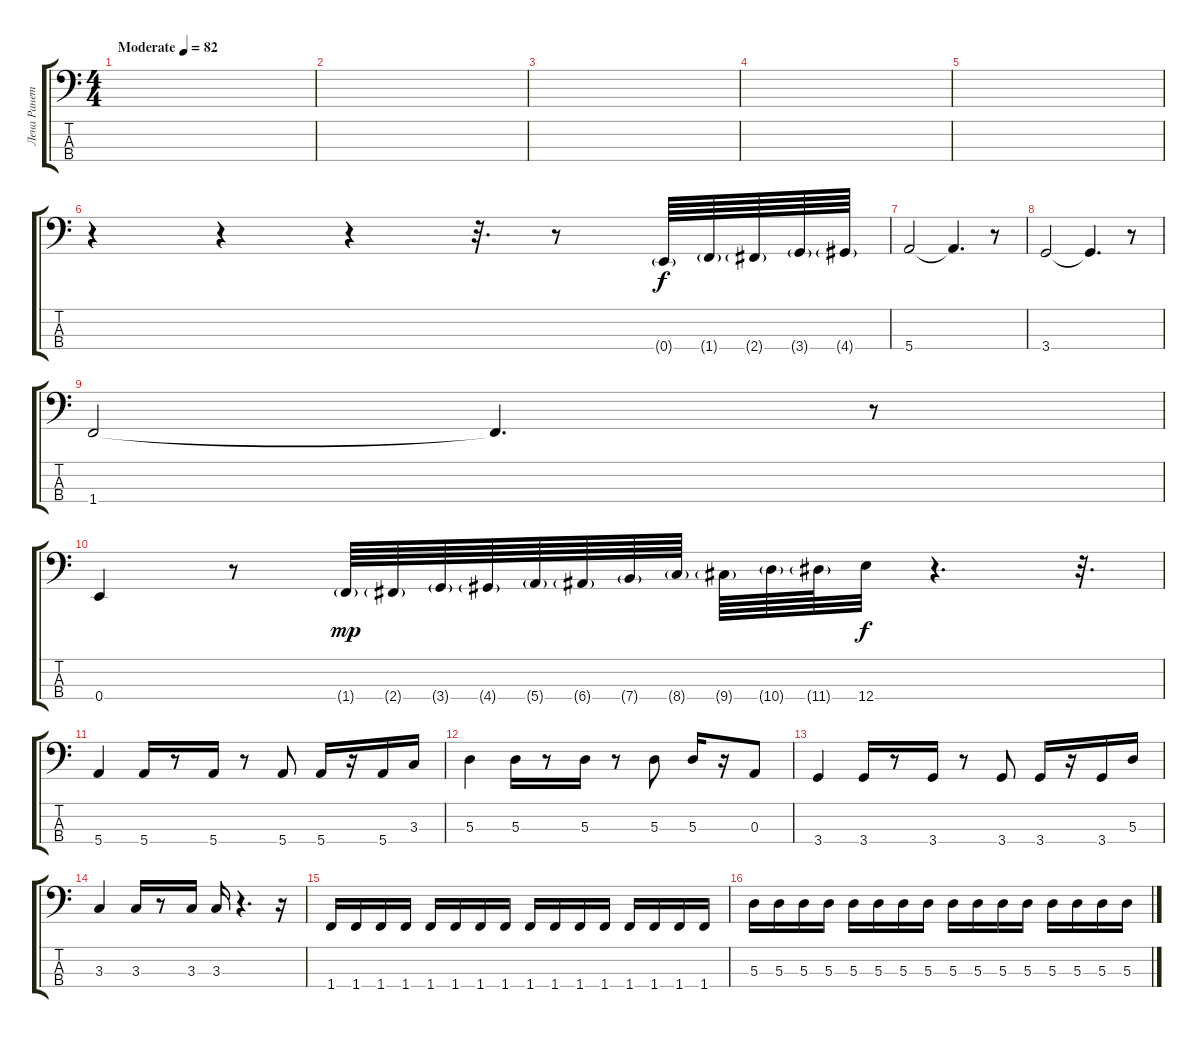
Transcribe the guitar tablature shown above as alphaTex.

\track ("Лена Ранетка" "Лена Ранет") {instrument electricbassfinger}
\staff {score tabs}
\tuning (G2 D2 A1 E1) {hide}
\ts (4 4)
\tempo (82 "Moderate")
\clef f4
\ks c
|
|
|
|
|
r.4 r.4 r.4 r.32{d} r.8 0.4{g}.64 1.4{g}.64 2.4{g}.64 3.4{g}.64 4.4{g}.64 |
5.4.2{dy f} 5.4{t}.4{d} r.8 |
3.4.2 3.4{t}.4{d} r.8 |
1.4.2 1.4{t}.4{d} r.8 |
0.4.4 r.8 1.4{g}.64{dy mp} 2.4{g}.64 3.4{g}.64 4.4{g}.64 5.4{g}.64 6.4{g}.64 7.4{g}.64 8.4{g}.64 9.4{g}.64 10.4{g}.64 11.4{g}.64 12.4.32{dy f} r.4{d} r.32{d} |
5.4.4 5.4.16 r.8 5.4.16 r.8 5.4.8 5.4.16 r.16 5.4.16 3.3.16 |
5.3.4 5.3.16 r.8 5.3.16 r.8 5.3.8 5.3.16 r.16 0.3.8 |
3.4.4 3.4.16 r.8 3.4.16 r.8 3.4.8 3.4.16 r.16 3.4.16 5.3.16 |
3.3.4 3.3.16 r.8 3.3.16 3.3.16 r.4{d} r.16 |
1.4.16 1.4.16 1.4.16 1.4.16 1.4.16 1.4.16 1.4.16 1.4.16 1.4.16 1.4.16 1.4.16 1.4.16 1.4.16 1.4.16 1.4.16 1.4.16 |
5.3.16 5.3.16 5.3.16 5.3.16 5.3.16 5.3.16 5.3.16 5.3.16 5.3.16 5.3.16 5.3.16 5.3.16 5.3.16 5.3.16 5.3.16 5.3.16
